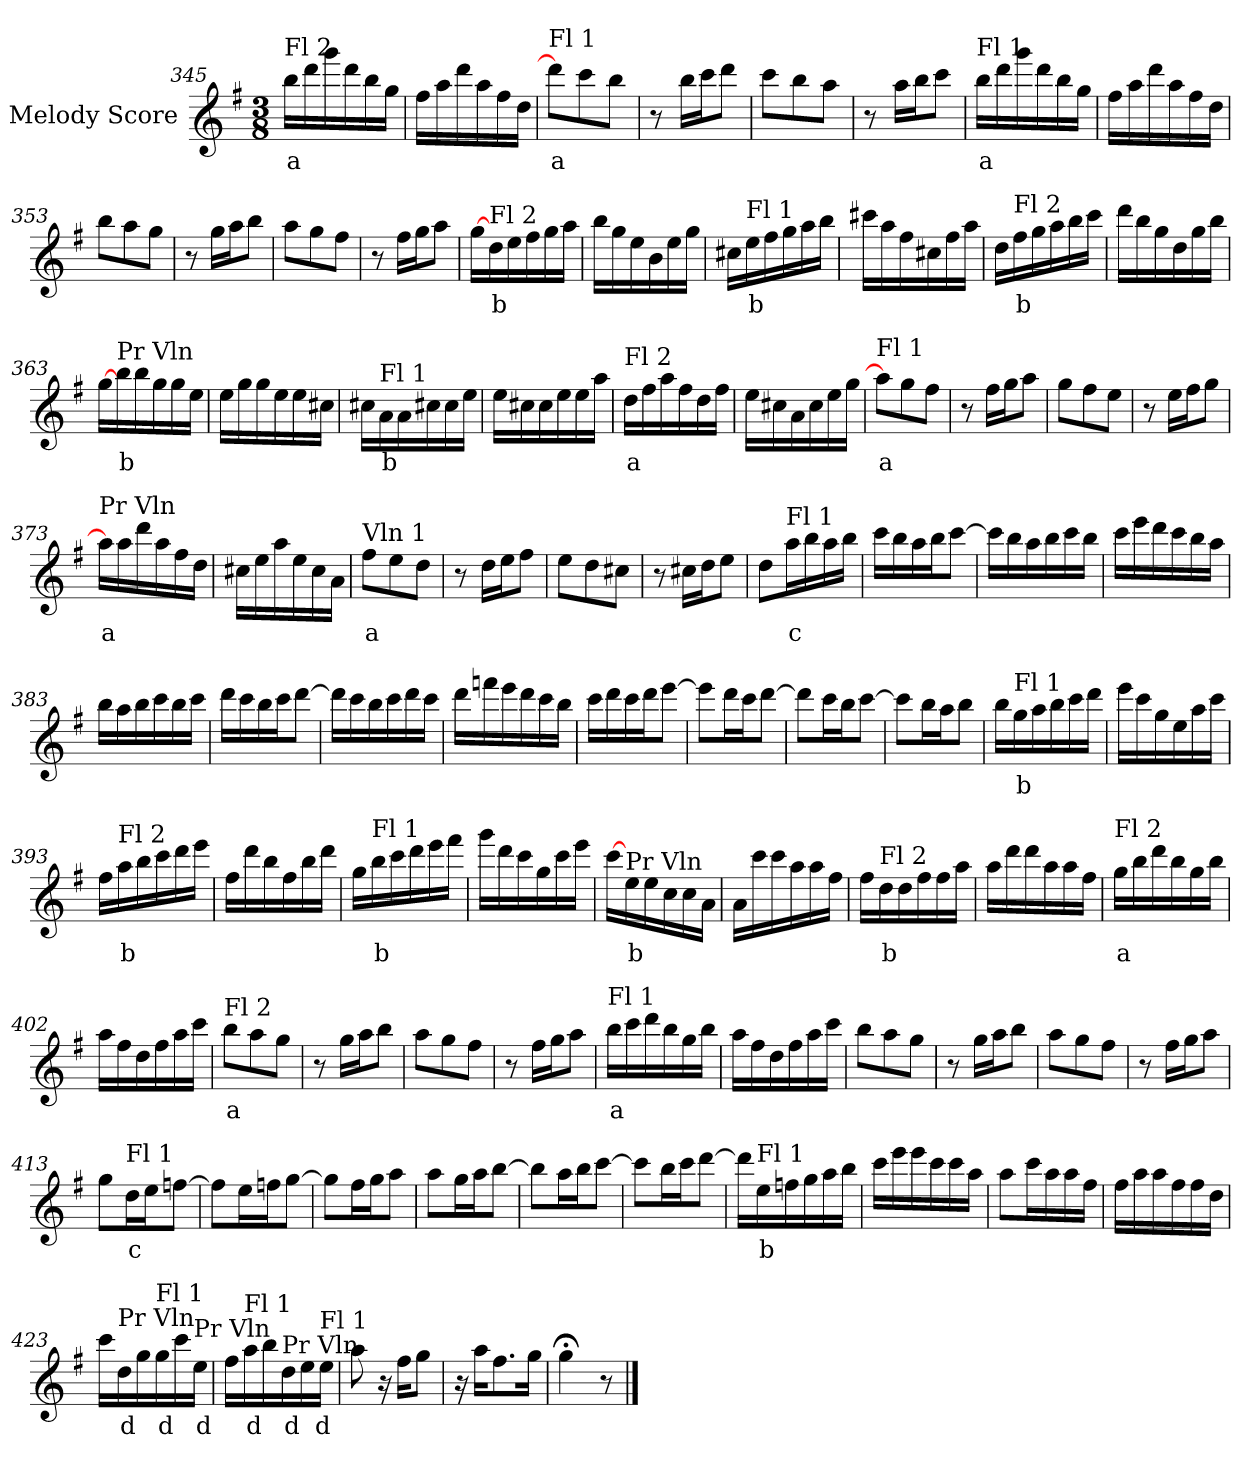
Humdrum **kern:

**kern	**text
*part1	*part1
*staff1	*staff1
*I"Melody Score	*
*k[f#]	*
*M3/8	*
=345	=345
!LO:TX:a:t=Fl 2	!
!	!LO:LY:b:color=#FF0000
16bb\LL	a
16ddd\	.
16ggg\	.
16ddd\	.
16bb\	.
16gg\JJ	.
=346	=346
16ff#\LL	.
16aa\	.
16ddd\	.
16aa\	.
16ff#\	.
16dd\JJ	.
=347	=347
!LO:TX:a:t=Fl 1	!
!	!LO:LY:b:color=#FF0000
8ddd\L]	a
8ccc\	.
8bb\J	.
=348	=348
8r	.
16bb\LL	.
16ccc\J	.
8ddd\J	.
=349	=349
8ccc\L	.
8bb\	.
8aa\J	.
=350	=350
8r	.
16aa\LL	.
16bb\J	.
8ccc\J	.
=351	=351
!LO:TX:a:t=Fl 1	!
!	!LO:LY:b:color=#FF0000
16bb\LL	a
16ddd\	.
16ggg\	.
16ddd\	.
16bb\	.
16gg\JJ	.
=352	=352
16ff#\LL	.
16aa\	.
16ddd\	.
16aa\	.
16ff#\	.
16dd\JJ	.
=353	=353
8bb\L	.
8aa\	.
8gg\J	.
=354	=354
8r	.
16gg\LL	.
16aa\J	.
8bb\J	.
=355	=355
8aa\L	.
8gg\	.
8ff#\J	.
=356	=356
8r	.
16ff#\LL	.
16gg\J	.
8aa\J	.
=357	=357
[16gg\LL	.
!LO:TX:a:t=Fl 2	!
!	!LO:LY:b:color=#FF0000
16dd\	b
16ee\	.
16ff#\	.
16gg\	.
16aa\JJ	.
=358	=358
16bb\LL	.
16gg\	.
16ee\	.
16b\	.
16ee\	.
16gg\JJ	.
=359	=359
16cc#X\LL	.
!LO:TX:a:t=Fl 1	!
!	!LO:LY:b:color=#FF0000
16ee\	b
16ff#\	.
16gg\	.
16aa\	.
16bb\JJ	.
=360	=360
16ccc#X\LL	.
16aa\	.
16ff#\	.
16cc#X\	.
16ff#\	.
16aa\JJ	.
=361	=361
16dd\LL	.
!LO:TX:a:t=Fl 2	!
!	!LO:LY:b:color=#FF0000
16ff#\	b
16gg\	.
16aa\	.
16bb\	.
16ccc\JJ	.
=362	=362
16ddd\LL	.
16bb\	.
16gg\	.
16dd\	.
16gg\	.
16bb\JJ	.
=363	=363
[16gg\LL	.
!LO:TX:a:t=Pr Vln	!
!	!LO:LY:b:color=#FF0000
16bb\	b
16bb\	.
16gg\	.
16gg\	.
16ee\JJ	.
=364	=364
16ee\LL	.
16gg\	.
16gg\	.
16ee\	.
16ee\	.
16cc#X\JJ	.
=365	=365
16cc#X\LL	.
!LO:TX:a:t=Fl 1	!
!	!LO:LY:b:color=#FF0000
16a\	b
16a\	.
16cc#X\	.
16cc#\	.
16ee\JJ	.
=366	=366
16ee\LL	.
16cc#X\	.
16cc#\	.
16ee\	.
16ee\	.
16aa\JJ	.
=367	=367
!LO:TX:a:t=Fl 2	!
!	!LO:LY:b:color=#FF0000
16dd\LL	a
16ff#\	.
16aa\	.
16ff#\	.
16dd\	.
16ff#\JJ	.
=368	=368
16ee\LL	.
16cc#X\	.
16a\	.
16cc#\	.
16ee\	.
16gg\JJ	.
=369	=369
!LO:TX:a:t=Fl 1	!
!	!LO:LY:b:color=#FF0000
8aa\L]	a
8gg\	.
8ff#\J	.
=370	=370
8r	.
16ff#\LL	.
16gg\J	.
8aa\J	.
=371	=371
8gg\L	.
8ff#\	.
8ee\J	.
=372	=372
8r	.
16ee\LL	.
16ff#\J	.
8gg\J	.
=373	=373
!LO:TX:a:t=Pr Vln	!
!	!LO:LY:b:color=#FF0000
16aa\LL]	a
16aa\	.
16ddd\	.
16aa\	.
16ff#\	.
16dd\JJ	.
=374	=374
16cc#X\LL	.
16ee\	.
16aa\	.
16ee\	.
16cc#\	.
16a\JJ	.
=375	=375
!LO:TX:a:t=Vln 1	!
!	!LO:LY:b:color=#FF0000
8ff#\L	a
8ee\	.
8dd\J	.
=376	=376
8r	.
16dd\LL	.
16ee\J	.
8ff#\J	.
=377	=377
8ee\L	.
8dd\	.
8cc#X\J	.
=378	=378
8r	.
16cc#X\LL	.
16dd\J	.
8ee\J	.
=379	=379
8dd\L	.
!LO:TX:a:t=Fl 1	!
!	!LO:LY:b:color=#FF0000
16aa\L	c
16bb\	.
16aa\	.
16bb\JJ	.
=380	=380
16ccc\LL	.
16bb\	.
16aa\	.
16bb\J	.
[8ccc\J	.
=381	=381
16ccc\LL]	.
16bb\	.
16aa\	.
16bb\	.
16ccc\	.
16bb\JJ	.
=382	=382
16ccc\LL	.
16eee\	.
16ddd\	.
16ccc\	.
16bb\	.
16aa\JJ	.
=383	=383
16bb\LL	.
16aa\	.
16bb\	.
16ccc\	.
16bb\	.
16ccc\JJ	.
=384	=384
16ddd\LL	.
16ccc\	.
16bb\	.
16ccc\J	.
[8ddd\J	.
=385	=385
16ddd\LL]	.
16ccc\	.
16bb\	.
16ccc\	.
16ddd\	.
16ccc\JJ	.
=386	=386
16ddd\LL	.
16fffn\	.
16eee\	.
16ddd\	.
16ccc\	.
16bb\JJ	.
=387	=387
16ccc\LL	.
16ddd\	.
16ccc\	.
16ddd\J	.
[8eee\J	.
=388	=388
8eee\L]	.
16ddd\L	.
16ccc\J	.
[8ddd\J	.
=389	=389
8ddd\L]	.
16ccc\L	.
16bb\J	.
[8ccc\J	.
=390	=390
8ccc\L]	.
16bb\L	.
16aa\J	.
8bb\J	.
=391	=391
16bb\LL	.
!LO:TX:a:t=Fl 1	!
!	!LO:LY:b:color=#FF0000
16gg\	b
16aa\	.
16bb\	.
16ccc\	.
16ddd\JJ	.
=392	=392
16eee\LL	.
16ccc\	.
16gg\	.
16ee\	.
16aa\	.
16ccc\JJ	.
=393	=393
16ff#\LL	.
!LO:TX:a:t=Fl 2	!
!	!LO:LY:b:color=#FF0000
16aa\	b
16bb\	.
16ccc\	.
16ddd\	.
16eee\JJ	.
=394	=394
16ff#\LL	.
16ddd\	.
16bb\	.
16ff#\	.
16bb\	.
16ddd\JJ	.
=395	=395
16gg\LL	.
!LO:TX:a:t=Fl 1	!
!	!LO:LY:b:color=#FF0000
16bb\	b
16ccc\	.
16ddd\	.
16eee\	.
16fff#\JJ	.
=396	=396
16ggg\LL	.
16ddd\	.
16ccc\	.
16gg\	.
16ccc\	.
16eee\JJ	.
=397	=397
[16ccc\LL	.
!LO:TX:a:t=Pr Vln	!
!	!LO:LY:b:color=#FF0000
16ee\	b
16ee\	.
16cc\	.
16cc\	.
16a\JJ	.
=398	=398
16a\LL	.
16ccc\	.
16ccc\	.
16aa\	.
16aa\	.
16ff#\JJ	.
=399	=399
16ff#\LL	.
!LO:TX:a:t=Fl 2	!
!	!LO:LY:b:color=#FF0000
16dd\	b
16dd\	.
16ff#\	.
16ff#\	.
16aa\JJ	.
=400	=400
16aa\LL	.
16ddd\	.
16ddd\	.
16aa\	.
16aa\	.
16ff#\JJ	.
=401	=401
!LO:TX:a:t=Fl 2	!
!	!LO:LY:b:color=#FF0000
16gg\LL	a
16bb\	.
16ddd\	.
16bb\	.
16gg\	.
16bb\JJ	.
=402	=402
16aa\LL	.
16ff#\	.
16dd\	.
16ff#\	.
16aa\	.
16ccc\JJ	.
=403	=403
!LO:TX:a:t=Fl 2	!
!	!LO:LY:b:color=#FF0000
8bb\L	a
8aa\	.
8gg\J	.
=404	=404
8r	.
16gg\LL	.
16aa\J	.
8bb\J	.
=405	=405
8aa\L	.
8gg\	.
8ff#\J	.
=406	=406
8r	.
16ff#\LL	.
16gg\J	.
8aa\J	.
=407	=407
!LO:TX:a:t=Fl 1	!
!	!LO:LY:b:color=#FF0000
16bb\LL	a
16ccc\	.
16ddd\	.
16bb\	.
16gg\	.
16bb\JJ	.
=408	=408
16aa\LL	.
16ff#\	.
16dd\	.
16ff#\	.
16aa\	.
16ccc\JJ	.
=409	=409
8bb\L	.
8aa\	.
8gg\J	.
=410	=410
8r	.
16gg\LL	.
16aa\J	.
8bb\J	.
=411	=411
8aa\L	.
8gg\	.
8ff#\J	.
=412	=412
8r	.
16ff#\LL	.
16gg\J	.
8aa\J	.
=413	=413
8gg\L	.
!LO:TX:a:t=Fl 1	!
!	!LO:LY:b:color=#FF0000
16dd\L	c
16ee\J	.
[8ffn\J	.
=414	=414
8ff\L]	.
16ee\L	.
16ffn\J	.
[8gg\J	.
=415	=415
8gg\L]	.
16ff#\L	.
16gg\J	.
8aa\J	.
=416	=416
8aa\L	.
16gg\L	.
16aa\J	.
[8bb\J	.
=417	=417
8bb\L]	.
16aa\L	.
16bb\J	.
[8ccc\J	.
=418	=418
8ccc\L]	.
16bb\L	.
16ccc\J	.
[8ddd\J	.
=419	=419
16ddd\LL]	.
!LO:TX:a:t=Fl 1	!
!	!LO:LY:b:color=#FF0000
16ee\	b
16ffn\	.
16gg\	.
16aa\	.
16bb\JJ	.
=420	=420
16ccc\LL	.
16eee\	.
16eee\	.
16ccc\	.
16ccc\	.
16aa\JJ	.
=421	=421
8aa\L	.
16ccc\L	.
16aa\	.
16aa\	.
16ff#\JJ	.
=422	=422
16ff#\LL	.
16aa\	.
16aa\	.
16ff#\	.
16ff#\	.
16dd\JJ	.
=423	=423
16ccc\LL	.
!LO:TX:a:t=Pr Vln	!
!	!LO:LY:b:color=#FF0000
16dd\	d
16gg\	.
!LO:TX:a:t=Fl 1	!
!	!LO:LY:b:color=#FF0000
16gg\	d
16ccc\	.
!LO:TX:a:t=Pr Vln	!
!	!LO:LY:b:color=#FF0000
16ee\JJ	d
=424	=424
16ff#\LL	.
!LO:TX:a:t=Fl 1	!
!	!LO:LY:b:color=#FF0000
16aa\	d
16bb\	.
!LO:TX:a:t=Pr Vln	!
!	!LO:LY:b:color=#FF0000
16dd\	d
16ee\	.
!LO:TX:a:t=Fl 1	!
!	!LO:LY:b:color=#FF0000
16ee\JJ	d
=425	=425
8aa\	.
16r	.
16ff#\KL	.
8gg\J	.
=426	=426
16r	.
16aa\KL	.
8.ff#\	.
16gg\Jk	.
=427	=427
4gg;<\	.
8r	.
==	==
*-	*-
